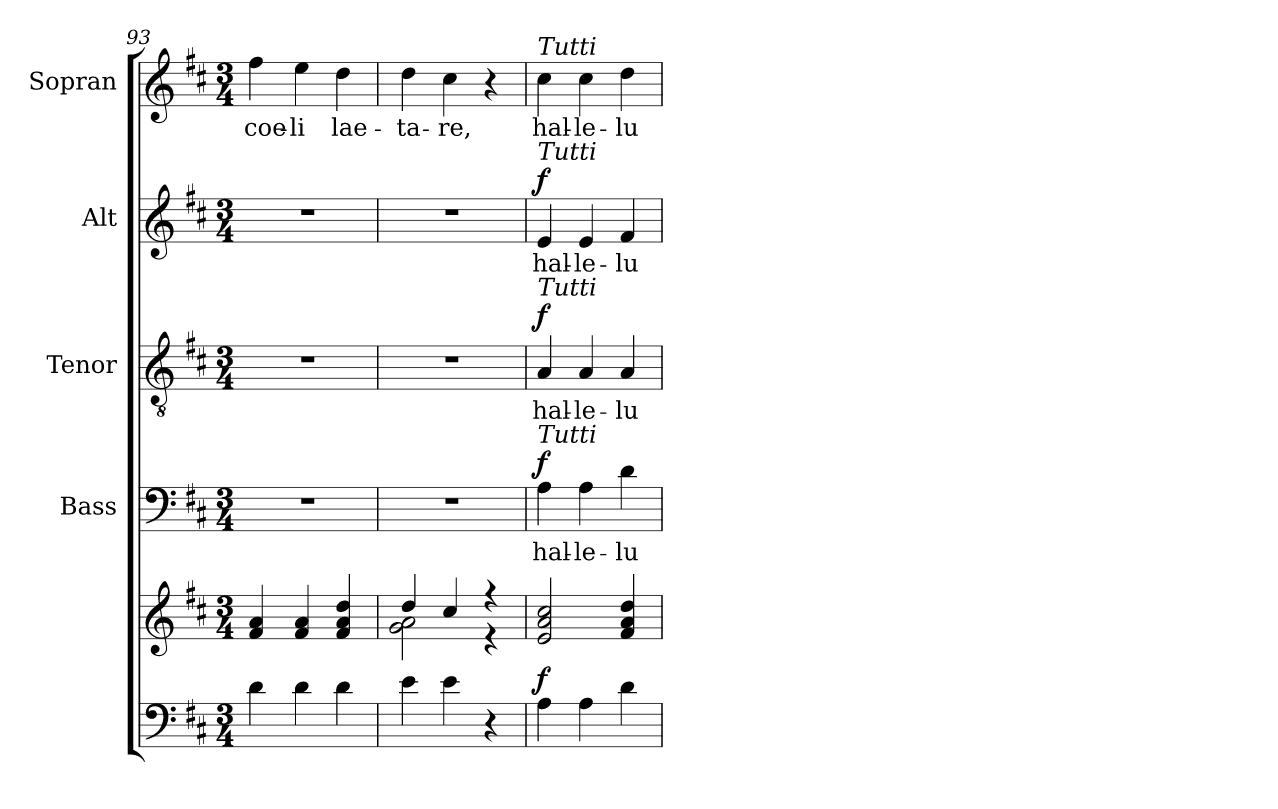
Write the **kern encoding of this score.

**kern	**kern	**dynam	**kern	**text	**dynam	**kern	**text	**dynam	**kern	**text	**dynam	**kern	**text
*part5	*part5	*part5	*part4	*part4	*part4	*part3	*part3	*part3	*part2	*part2	*part2	*part1	*part1
*staff6	*staff5	*staff5/6	*staff4	*staff4	*staff4	*staff3	*staff3	*staff3	*staff2	*staff2	*staff2	*staff1	*staff1
*	*	*	*I"Bass	*	*	*I"Tenor	*	*	*I"Alt	*	*	*I"Sopran	*
*	*	*	*I'B.	*	*	*I'T.	*	*	*I'A.	*	*	*I'S.	*
*clefF4	*clefG2	*	*clefF4	*	*	*clefGv2	*	*	*clefG2	*	*	*clefG2	*
*k[f#c#]	*k[f#c#]	*	*k[f#c#]	*	*	*k[f#c#]	*	*	*k[f#c#]	*	*	*k[f#c#]	*
*D:	*D:	*	*D:	*	*	*D:	*	*	*D:	*	*	*D:	*
*M3/4	*M3/4	*	*M3/4	*	*	*M3/4	*	*	*M3/4	*	*	*M3/4	*
=93	=93	=93	=93	=93	=93	=93	=93	=93	=93	=93	=93	=93	=93
!	!	!	!	!	!	!	!	!	!	!	!	!	!LO:LY:b
4d\	4f#/ 4a/	.	2.r	.	.	2.r	.	.	2.r	.	.	4ff#\	coe-
!	!	!	!	!	!	!	!	!	!	!	!	!	!LO:LY:b
4d\	4f#/ 4a/	.	.	.	.	.	.	.	.	.	.	4ee\	-li
!	!	!	!	!	!	!	!	!	!	!	!	!	!LO:LY:b
4d\	4f#/ 4a/ 4dd/	.	.	.	.	.	.	.	.	.	.	4dd\	lae-
=94	=94	=94	=94	=94	=94	=94	=94	=94	=94	=94	=94	=94	=94
*	*^	*	*	*	*	*	*	*	*	*	*	*	*
!	!	!	!	!	!	!	!	!	!	!	!	!	!	!LO:LY:b
4e\	4dd/	2g\ 2a\	.	2.r	.	.	2.r	.	.	2.r	.	.	4dd\	-ta-
!	!	!	!	!	!	!	!	!	!	!	!	!	!	!LO:LY:b
4e\	4cc#/	.	.	.	.	.	.	.	.	.	.	.	4cc#\	-re,
4r	4r	4r	.	.	.	.	.	.	.	.	.	.	4r	.
=95	=95	=95	=95	=95	=95	=95	=95	=95	=95	=95	=95	=95	=95	=95
!	!	!	!	!	!	!	!	!	!	!	!	!	!LO:TX:a:i:t=Tutti	!
!	!	!	!	!	!	!	!	!	!	!LO:TX:a:i:t=Tutti	!	!	!	!
!	!	!	!	!	!	!	!LO:TX:a:i:t=Tutti	!	!	!	!	!	!	!
!	!	!	!	!LO:TX:a:i:t=Tutti	!	!	!	!	!	!	!	!	!	!
!	!	!	!LO:DY:a=2	!	!LO:LY:b	!LO:DY:a	!	!LO:LY:b	!LO:DY:a	!	!LO:LY:b	!LO:DY:a	!	!LO:LY:b
*	*v	*v	*	*	*	*	*	*	*	*	*	*	*	*
4A\	2e/ 2a/ 2cc#/	f	4A\	hal-	f	4A/	hal-	f	4e/	hal-	f	4cc#\	hal-
!	!	!	!	!LO:LY:b	!	!	!LO:LY:b	!	!	!LO:LY:b	!	!	!LO:LY:b
4A\	.	.	4A\	-le-	.	4A/	-le-	.	4e/	-le-	.	4cc#\	-le-
!	!	!	!	!LO:LY:b	!	!	!LO:LY:b	!	!	!LO:LY:b	!	!	!LO:LY:b
4d\	4f#/ 4a/ 4dd/	.	4d\	-lu-	.	4A/	-lu-	.	4f#/	-lu-	.	4dd\	-lu-
=	=	=	=	=	=	=	=	=	=	=	=	=	=
*-	*-	*-	*-	*-	*-	*-	*-	*-	*-	*-	*-	*-	*-
